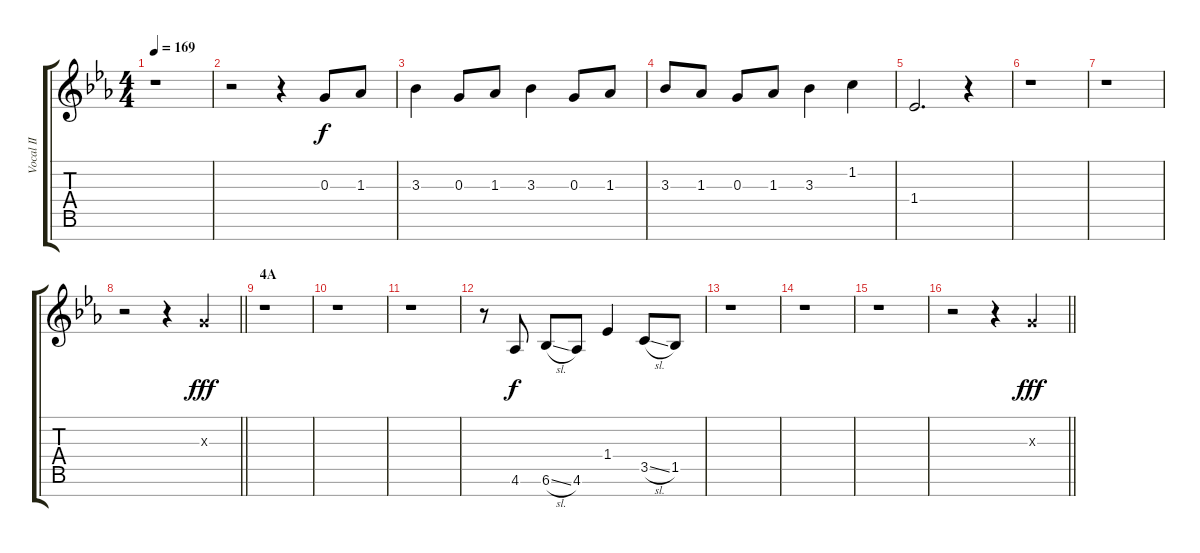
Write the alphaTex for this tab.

\track ("Vocal II" "Vocal II") {instrument voiceoohs}
\staff {score tabs}
\tuning (E5 B4 G4 D4 A3 E3 B2) {hide}
\ts (4 4)
\tempo 169
\clef g2
\ks eb
r.1{dy fff} |
r.2 r.4 0.3.8{dy f} 1.3.8 |
3.3.4 0.3.8 1.3.8 3.3.4 0.3.8 1.3.8 |
3.3.8 1.3.8 0.3.8 1.3.8 3.3.4 1.2.4 |
1.4.2{d} r.4 |
r.1 |
r.1 |
\barLineRight lightlight
r.2 r.4 0.3{x}.4{dy fff} |
\section ("" "4A")
r.1 |
r.1 |
r.1 |
r.8 4.6.8{dy f} 6.6{sl}.8 4.6.8 1.4.4 3.5{sl}.8 1.5.8 |
r.1 |
r.1 |
r.1 |
\barLineRight lightlight
r.2 r.4 0.3{x}.4{dy fff}
